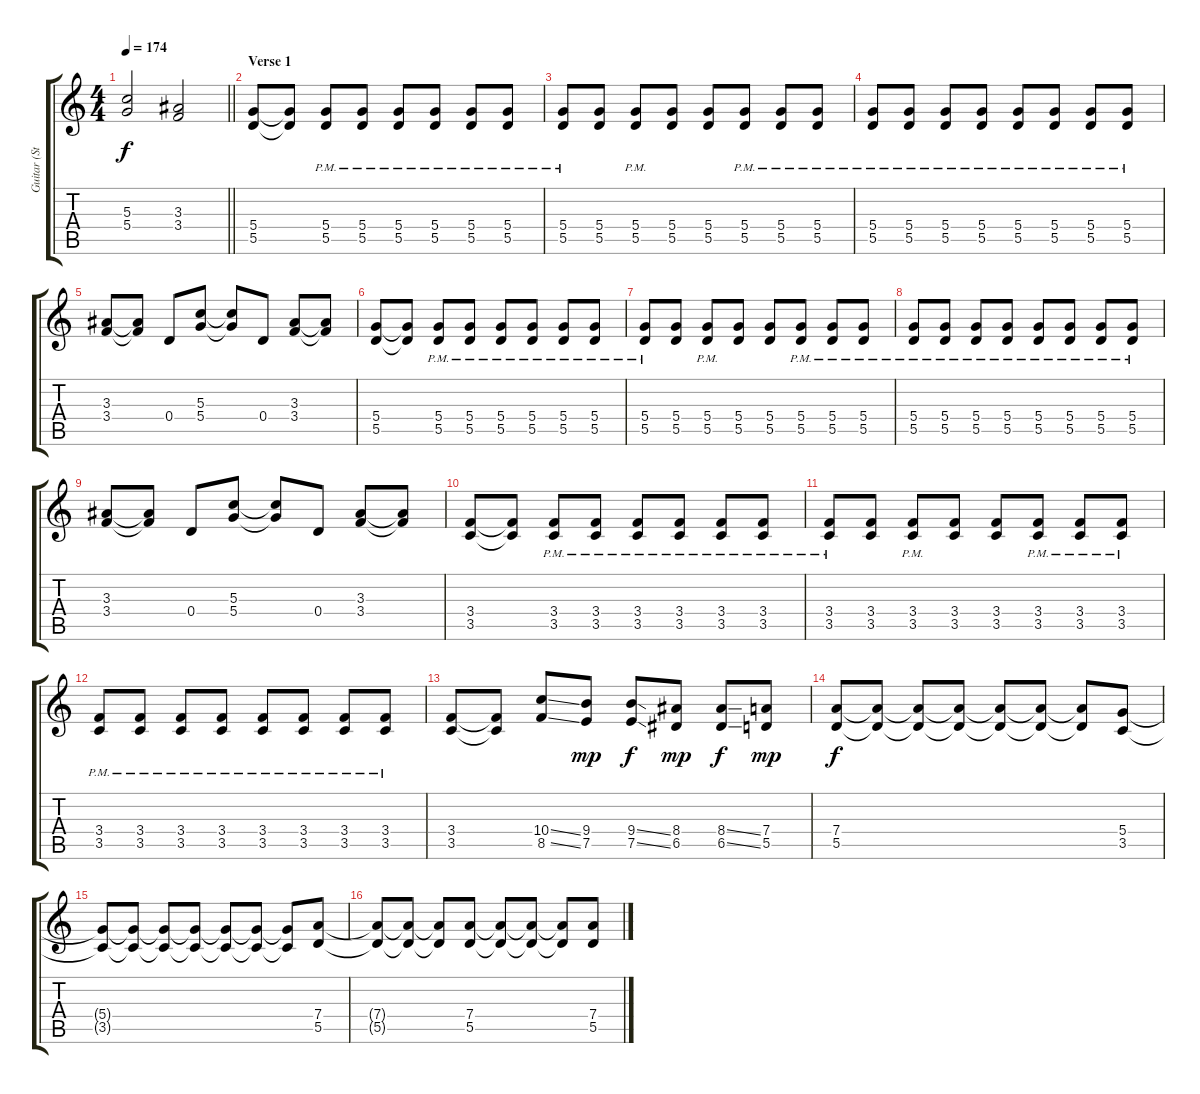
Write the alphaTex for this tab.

\track ("Guitar (Steve Morse)" "Guitar (St") {instrument overdrivenguitar}
\staff {score tabs}
\tuning (E4 B3 G3 D3 A2 E2) {hide}
\ts (4 4)
\tempo 174
\clef g2
\barLineRight lightlight
\ks c
(5.3 5.4).2{dy f volume 16} (3.3 3.4).2 |
\section ("" "Verse 1")
(5.4 5.5).8 (5.4{t} 5.5{t}).8 (5.4{pm} 5.5{pm}).8 (5.4{pm} 5.5{pm}).8 (5.4{pm} 5.5{pm}).8 (5.4{pm} 5.5{pm}).8 (5.4{pm} 5.5{pm}).8 (5.4{pm} 5.5{pm}).8 |
(5.4{pm} 5.5{pm}).8 (5.4 5.5).8 (5.4{pm} 5.5{pm}).8 (5.4 5.5).8 (5.4 5.5).8 (5.4{pm} 5.5{pm}).8 (5.4{pm} 5.5{pm}).8 (5.4{pm} 5.5{pm}).8 |
(5.4{pm} 5.5{pm}).8 (5.4{pm} 5.5{pm}).8 (5.4{pm} 5.5{pm}).8 (5.4{pm} 5.5{pm}).8 (5.4{pm} 5.5{pm}).8 (5.4{pm} 5.5{pm}).8 (5.4{pm} 5.5{pm}).8 (5.4{pm} 5.5{pm}).8 |
(3.3 3.4).8 (3.3{t} 3.4{t}).8 0.4.8 (5.3 5.4).8 (5.3{t} 5.4{t}).8 0.4.8 (3.3 3.4).8 (3.3{t} 3.4{t}).8 |
(5.4 5.5).8 (5.4{t} 5.5{t}).8 (5.4{pm} 5.5{pm}).8 (5.4{pm} 5.5{pm}).8 (5.4{pm} 5.5{pm}).8 (5.4{pm} 5.5{pm}).8 (5.4{pm} 5.5{pm}).8 (5.4{pm} 5.5{pm}).8 |
(5.4{pm} 5.5{pm}).8 (5.4 5.5).8 (5.4{pm} 5.5{pm}).8 (5.4 5.5).8 (5.4 5.5).8 (5.4{pm} 5.5{pm}).8 (5.4{pm} 5.5{pm}).8 (5.4{pm} 5.5{pm}).8 |
(5.4{pm} 5.5{pm}).8 (5.4{pm} 5.5{pm}).8 (5.4{pm} 5.5{pm}).8 (5.4{pm} 5.5{pm}).8 (5.4{pm} 5.5{pm}).8 (5.4{pm} 5.5{pm}).8 (5.4{pm} 5.5{pm}).8 (5.4{pm} 5.5{pm}).8 |
(3.3 3.4).8 (3.3{t} 3.4{t}).8 0.4.8 (5.3 5.4).8 (5.3{t} 5.4{t}).8 0.4.8 (3.3 3.4).8 (3.3{t} 3.4{t}).8 |
(3.4 3.5).8 (3.4{t} 3.5{t}).8 (3.4{pm} 3.5{pm}).8 (3.4{pm} 3.5{pm}).8 (3.4{pm} 3.5{pm}).8 (3.4{pm} 3.5{pm}).8 (3.4{pm} 3.5{pm}).8 (3.4{pm} 3.5{pm}).8 |
(3.4{pm} 3.5{pm}).8 (3.4 3.5).8 (3.4{pm} 3.5{pm}).8 (3.4 3.5).8 (3.4 3.5).8 (3.4{pm} 3.5{pm}).8 (3.4{pm} 3.5{pm}).8 (3.4{pm} 3.5{pm}).8 |
(3.4{pm} 3.5{pm}).8 (3.4{pm} 3.5{pm}).8 (3.4{pm} 3.5{pm}).8 (3.4{pm} 3.5{pm}).8 (3.4{pm} 3.5{pm}).8 (3.4{pm} 3.5{pm}).8 (3.4{pm} 3.5{pm}).8 (3.4{pm} 3.5{pm}).8 |
(3.4 3.5).8 (3.4{t} 3.5{t}).8 (10.4{ss} 8.5{ss}).8 (9.4 7.5).8{dy mp} (9.4{ss} 7.5{ss}).8{dy f} (8.4 6.5).8{dy mp} (8.4{ss} 6.5{ss}).8{dy f} (7.4 5.5).8{dy mp} |
(7.4 5.5).8{dy f} (7.4{t} 5.5{t}).8 (7.4{t} 5.5{t}).8 (7.4{t} 5.5{t}).8 (7.4{t} 5.5{t}).8 (7.4{t} 5.5{t}).8 (7.4{t} 5.5{t}).8 (5.4 3.5).8 |
(5.4{t} 3.5{t}).8 (5.4{t} 3.5{t}).8 (5.4{t} 3.5{t}).8 (5.4{t} 3.5{t}).8 (5.4{t} 3.5{t}).8 (5.4{t} 3.5{t}).8 (5.4{t} 3.5{t}).8 (7.4 5.5).8 |
(7.4{t} 5.5{t}).8 (7.4{t} 5.5{t}).8 (7.4{t} 5.5{t}).8 (7.4 5.5).8 (7.4{t} 5.5{t}).8 (7.4{t} 5.5{t}).8 (7.4{t} 5.5{t}).8 (7.4 5.5).8
